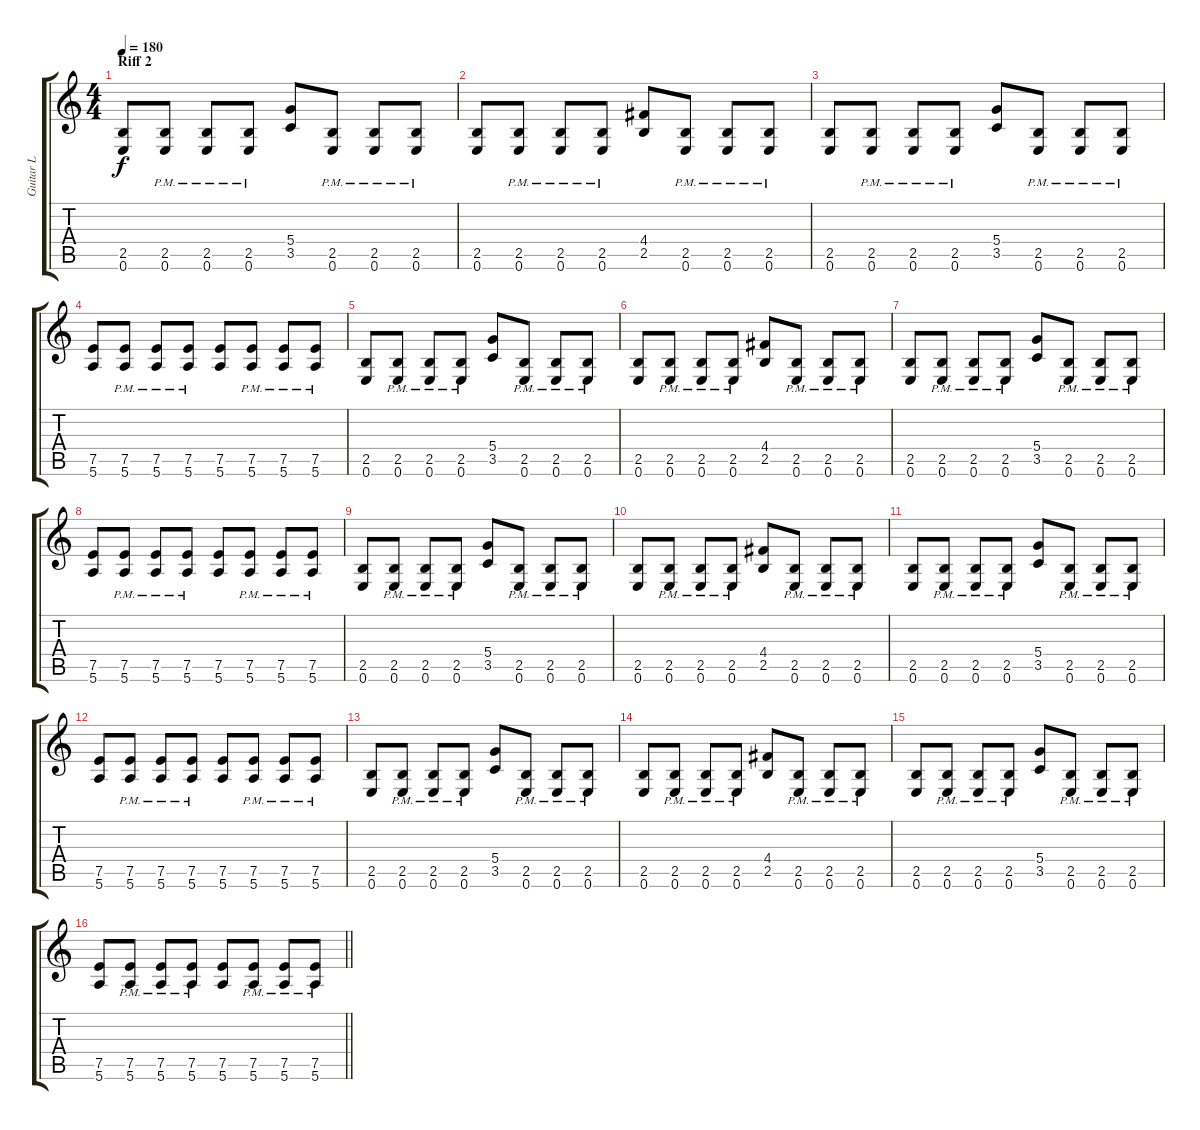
\track ("Guitar L" "Guitar L") {instrument distortionguitar}
\staff {score tabs}
\tuning (E4 B3 G3 D3 A2 E2) {hide}
\ts (4 4)
\section ("" "Riff 2")
\tempo 180
\clef g2
\ks c
(2.5 0.6).8{dy f} (2.5{pm} 0.6{pm}).8 (2.5{pm} 0.6{pm}).8 (2.5{pm} 0.6{pm}).8 (5.4 3.5).8 (2.5{pm} 0.6{pm}).8 (2.5{pm} 0.6{pm}).8 (2.5{pm} 0.6{pm}).8 |
(2.5 0.6).8 (2.5{pm} 0.6{pm}).8 (2.5{pm} 0.6{pm}).8 (2.5{pm} 0.6{pm}).8 (4.4 2.5).8 (2.5{pm} 0.6{pm}).8 (2.5{pm} 0.6{pm}).8 (2.5{pm} 0.6{pm}).8 |
(2.5 0.6).8 (2.5{pm} 0.6{pm}).8 (2.5{pm} 0.6{pm}).8 (2.5{pm} 0.6{pm}).8 (5.4 3.5).8 (2.5{pm} 0.6{pm}).8 (2.5{pm} 0.6{pm}).8 (2.5{pm} 0.6{pm}).8 |
(7.5 5.6).8 (7.5{pm} 5.6{pm}).8 (7.5{pm} 5.6{pm}).8 (7.5{pm} 5.6{pm}).8 (7.5 5.6).8 (7.5{pm} 5.6{pm}).8 (7.5{pm} 5.6{pm}).8 (7.5{pm} 5.6{pm}).8 |
(2.5 0.6).8 (2.5{pm} 0.6{pm}).8 (2.5{pm} 0.6{pm}).8 (2.5{pm} 0.6{pm}).8 (5.4 3.5).8 (2.5{pm} 0.6{pm}).8 (2.5{pm} 0.6{pm}).8 (2.5{pm} 0.6{pm}).8 |
(2.5 0.6).8 (2.5{pm} 0.6{pm}).8 (2.5{pm} 0.6{pm}).8 (2.5{pm} 0.6{pm}).8 (4.4 2.5).8 (2.5{pm} 0.6{pm}).8 (2.5{pm} 0.6{pm}).8 (2.5{pm} 0.6{pm}).8 |
(2.5 0.6).8 (2.5{pm} 0.6{pm}).8 (2.5{pm} 0.6{pm}).8 (2.5{pm} 0.6{pm}).8 (5.4 3.5).8 (2.5{pm} 0.6{pm}).8 (2.5{pm} 0.6{pm}).8 (2.5{pm} 0.6{pm}).8 |
(7.5 5.6).8 (7.5{pm} 5.6{pm}).8 (7.5{pm} 5.6{pm}).8 (7.5{pm} 5.6{pm}).8 (7.5 5.6).8 (7.5{pm} 5.6{pm}).8 (7.5{pm} 5.6{pm}).8 (7.5{pm} 5.6{pm}).8 |
(2.5 0.6).8 (2.5{pm} 0.6{pm}).8 (2.5{pm} 0.6{pm}).8 (2.5{pm} 0.6{pm}).8 (5.4 3.5).8 (2.5{pm} 0.6{pm}).8 (2.5{pm} 0.6{pm}).8 (2.5{pm} 0.6{pm}).8 |
(2.5 0.6).8 (2.5{pm} 0.6{pm}).8 (2.5{pm} 0.6{pm}).8 (2.5{pm} 0.6{pm}).8 (4.4 2.5).8 (2.5{pm} 0.6{pm}).8 (2.5{pm} 0.6{pm}).8 (2.5{pm} 0.6{pm}).8 |
(2.5 0.6).8 (2.5{pm} 0.6{pm}).8 (2.5{pm} 0.6{pm}).8 (2.5{pm} 0.6{pm}).8 (5.4 3.5).8 (2.5{pm} 0.6{pm}).8 (2.5{pm} 0.6{pm}).8 (2.5{pm} 0.6{pm}).8 |
(7.5 5.6).8 (7.5{pm} 5.6{pm}).8 (7.5{pm} 5.6{pm}).8 (7.5{pm} 5.6{pm}).8 (7.5 5.6).8 (7.5{pm} 5.6{pm}).8 (7.5{pm} 5.6{pm}).8 (7.5{pm} 5.6{pm}).8 |
(2.5 0.6).8 (2.5{pm} 0.6{pm}).8 (2.5{pm} 0.6{pm}).8 (2.5{pm} 0.6{pm}).8 (5.4 3.5).8 (2.5{pm} 0.6{pm}).8 (2.5{pm} 0.6{pm}).8 (2.5{pm} 0.6{pm}).8 |
(2.5 0.6).8 (2.5{pm} 0.6{pm}).8 (2.5{pm} 0.6{pm}).8 (2.5{pm} 0.6{pm}).8 (4.4 2.5).8 (2.5{pm} 0.6{pm}).8 (2.5{pm} 0.6{pm}).8 (2.5{pm} 0.6{pm}).8 |
(2.5 0.6).8 (2.5{pm} 0.6{pm}).8 (2.5{pm} 0.6{pm}).8 (2.5{pm} 0.6{pm}).8 (5.4 3.5).8 (2.5{pm} 0.6{pm}).8 (2.5{pm} 0.6{pm}).8 (2.5{pm} 0.6{pm}).8 |
\barLineRight lightlight
(7.5 5.6).8 (7.5{pm} 5.6{pm}).8 (7.5{pm} 5.6{pm}).8 (7.5{pm} 5.6{pm}).8 (7.5 5.6).8 (7.5{pm} 5.6{pm}).8 (7.5{pm} 5.6{pm}).8 (7.5{pm} 5.6{pm}).8
